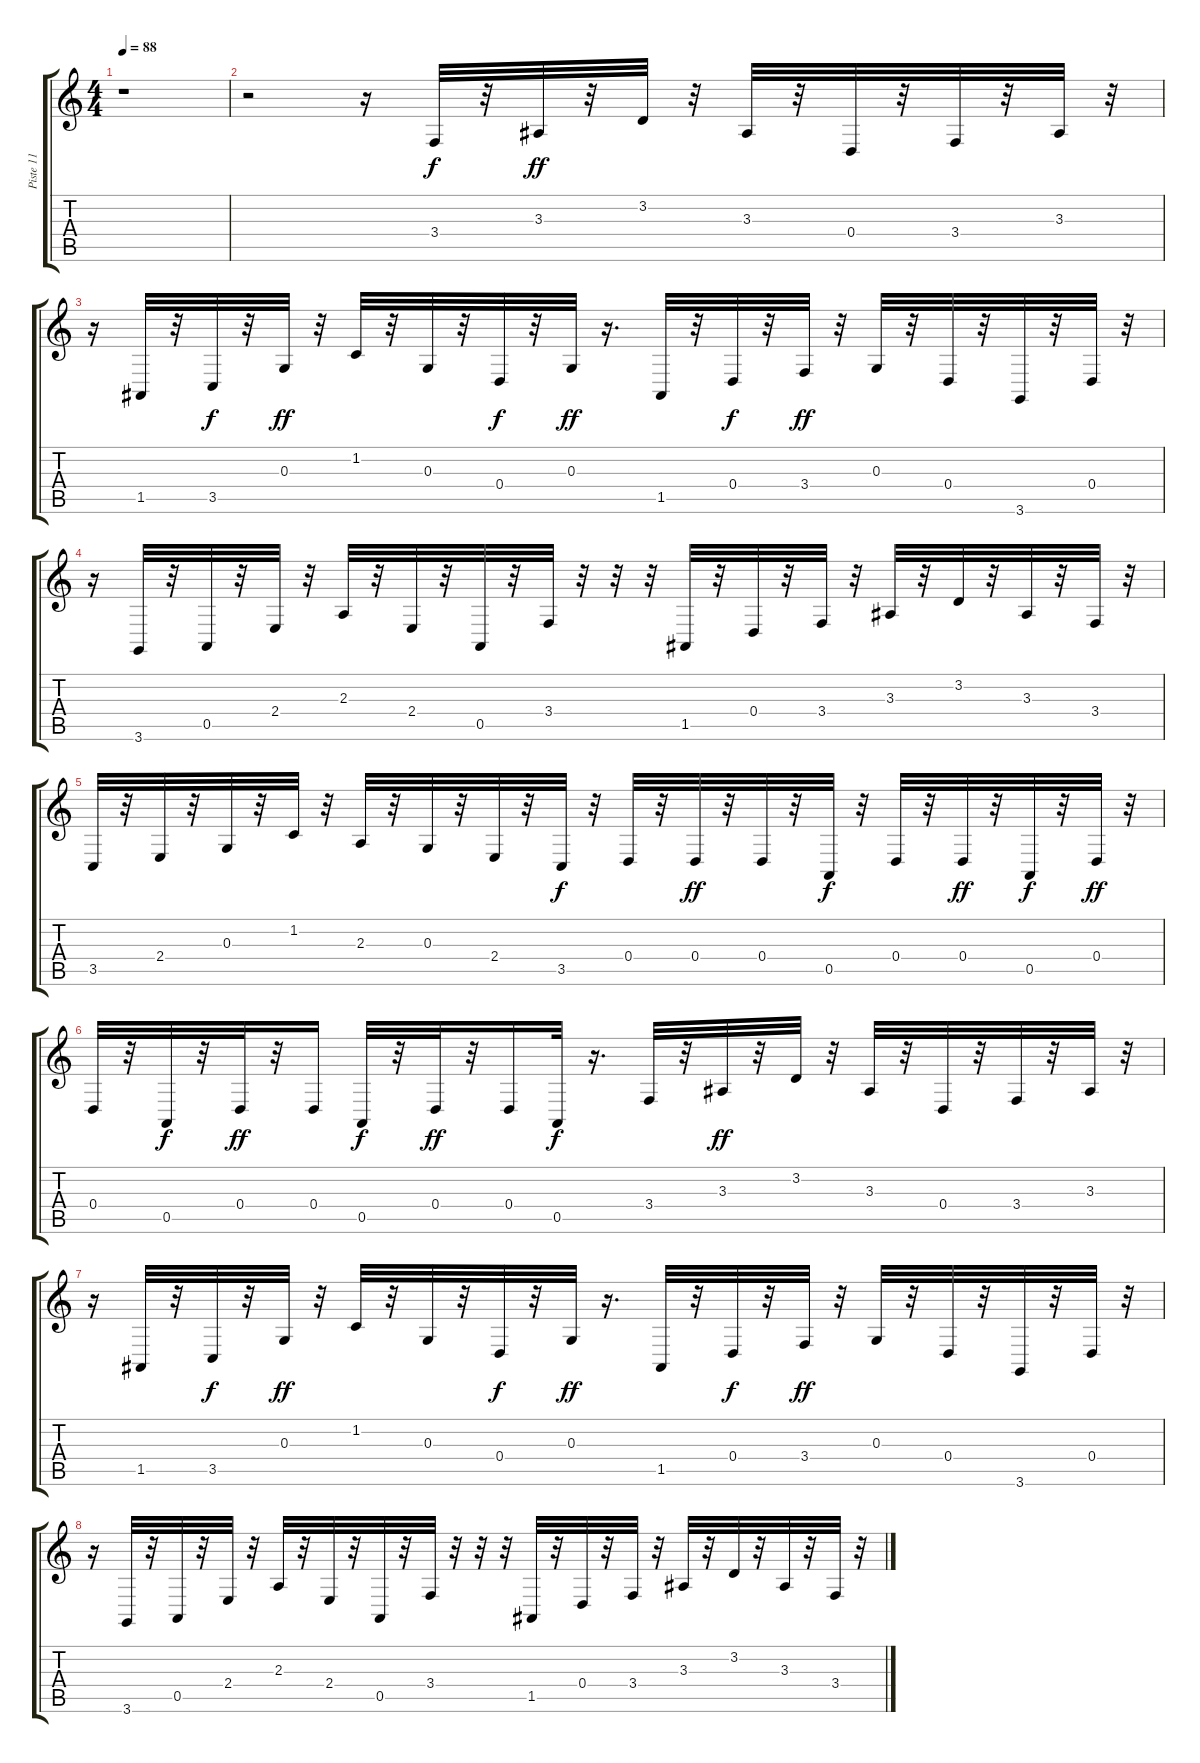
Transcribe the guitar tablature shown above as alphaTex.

\track ("Piste 11" "Piste 11") {instrument pad3polysynth}
\staff {score tabs}
\tuning (E4 B3 G3 D3 A2 E2) {hide}
\ts (4 4)
\tempo 88
\clef g2
\ks c
r.1{dy f} |
r.2 r.16 3.4.32 r.32 3.3.32{dy ff} r.32 3.2.32 r.32 3.3.32 r.32 0.4.32 r.32 3.4.32 r.32 3.3.32 r.32 |
r.16 1.5.32 r.32 3.5.32{dy f} r.32 0.3.32{dy ff} r.32 1.2.32 r.32 0.3.32 r.32 0.4.32{dy f} r.32 0.3.32{dy ff} r.16{d} 1.5.32 r.32 0.4.32{dy f} r.32 3.4.32{dy ff} r.32 0.3.32 r.32 0.4.32 r.32 3.6.32 r.32 0.4.32 r.32 |
r.16 3.6.32 r.32 0.5.32 r.32 2.4.32 r.32 2.3.32 r.32 2.4.32 r.32 0.5.32 r.32 3.4.32 r.32 r.32 r.32 1.5.32 r.32 0.4.32 r.32 3.4.32 r.32 3.3.32 r.32 3.2.32 r.32 3.3.32 r.32 3.4.32 r.32 |
3.5.32 r.32 2.4.32 r.32 0.3.32 r.32 1.2.32 r.32 2.3.32 r.32 0.3.32 r.32 2.4.32 r.32 3.5.32{dy f} r.32 0.4.32 r.32 0.4.32{dy ff} r.32 0.4.32 r.32 0.5.32{dy f} r.32 0.4.32 r.32 0.4.32{dy ff} r.32 0.5.32{dy f} r.32 0.4.32{dy ff} r.32 |
0.4.32 r.32 0.5.32{dy f} r.32 0.4.32{dy ff} r.32 0.4.16 0.5.32{dy f} r.32 0.4.32{dy ff} r.32 0.4.16 0.5.32{dy f} r.16{d} 3.4.32 r.32 3.3.32{dy ff} r.32 3.2.32 r.32 3.3.32 r.32 0.4.32 r.32 3.4.32 r.32 3.3.32 r.32 |
r.16 1.5.32 r.32 3.5.32{dy f} r.32 0.3.32{dy ff} r.32 1.2.32 r.32 0.3.32 r.32 0.4.32{dy f} r.32 0.3.32{dy ff} r.16{d} 1.5.32 r.32 0.4.32{dy f} r.32 3.4.32{dy ff} r.32 0.3.32 r.32 0.4.32 r.32 3.6.32 r.32 0.4.32 r.32 |
r.16 3.6.32 r.32 0.5.32 r.32 2.4.32 r.32 2.3.32 r.32 2.4.32 r.32 0.5.32 r.32 3.4.32 r.32 r.32 r.32 1.5.32 r.32 0.4.32 r.32 3.4.32 r.32 3.3.32 r.32 3.2.32 r.32 3.3.32 r.32 3.4.32 r.32
